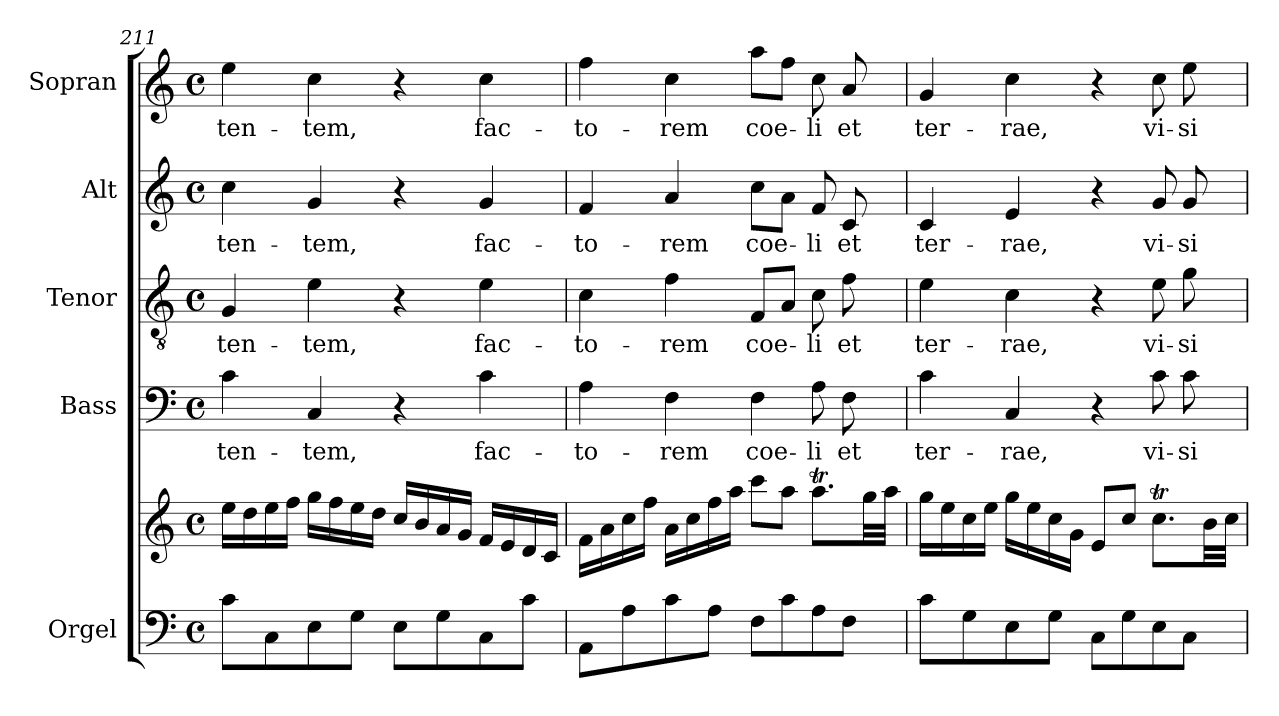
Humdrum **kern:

**kern	**kern	**kern	**text	**kern	**text	**kern	**text	**kern	**text
*part5	*part5	*part4	*part4	*part3	*part3	*part2	*part2	*part1	*part1
*staff6	*staff5	*staff4	*staff4	*staff3	*staff3	*staff2	*staff2	*staff1	*staff1
*I"Orgel	*	*I"Bass	*	*I"Tenor	*	*I"Alt	*	*I"Sopran	*
*I'Org.	*	*I'B.	*	*I'T.	*	*I'A.	*	*I'S.	*
*clefF4	*clefG2	*clefF4	*	*clefGv2	*	*clefG2	*	*clefG2	*
*k[]	*k[]	*k[]	*	*k[]	*	*k[]	*	*k[]	*
*C:	*C:	*C:	*	*C:	*	*C:	*	*C:	*
*M4/4	*M4/4	*M4/4	*	*M4/4	*	*M4/4	*	*M4/4	*
*met(c)	*met(c)	*met(c)	*	*met(c)	*	*met(c)	*	*met(c)	*
=211	=211	=211	=211	=211	=211	=211	=211	=211	=211
!	!	!	!LO:LY:b	!	!LO:LY:b	!	!LO:LY:b	!	!LO:LY:b
8c\L	16ee\LL	4c\	-ten-	4G/	-ten-	4cc\	-ten-	4ee\	-ten-
.	16dd\	.	.	.	.	.	.	.	.
8C\	16ee\	.	.	.	.	.	.	.	.
.	16ff\JJ	.	.	.	.	.	.	.	.
!	!	!	!LO:LY:b	!	!LO:LY:b	!	!LO:LY:b	!	!LO:LY:b
8E\	16gg\LL	4C/	-tem,	4e\	-tem,	4g/	-tem,	4cc\	-tem,
.	16ff\	.	.	.	.	.	.	.	.
8G\J	16ee\	.	.	.	.	.	.	.	.
.	16dd\JJ	.	.	.	.	.	.	.	.
8E\L	16cc/LL	4r	.	4r	.	4r	.	4r	.
.	16b/	.	.	.	.	.	.	.	.
8G\	16a/	.	.	.	.	.	.	.	.
.	16g/JJ	.	.	.	.	.	.	.	.
!	!	!	!LO:LY:b	!	!LO:LY:b	!	!LO:LY:b	!	!LO:LY:b
8C\	16f/LL	4c\	fac-	4e\	fac-	4g/	fac-	4cc\	fac-
.	16e/	.	.	.	.	.	.	.	.
8c\J	16d/	.	.	.	.	.	.	.	.
.	16c/JJ	.	.	.	.	.	.	.	.
=212	=212	=212	=212	=212	=212	=212	=212	=212	=212
!	!	!	!LO:LY:b	!	!LO:LY:b	!	!LO:LY:b	!	!LO:LY:b
8AA\L	16f\LL	4A\	-to-	4c\	-to-	4f/	-to-	4ff\	-to-
.	16a\	.	.	.	.	.	.	.	.
8A\	16cc\	.	.	.	.	.	.	.	.
.	16ff\JJ	.	.	.	.	.	.	.	.
!	!	!	!LO:LY:b	!	!LO:LY:b	!	!LO:LY:b	!	!LO:LY:b
8c\	16a\LL	4F\	-rem	4f\	-rem	4a/	-rem	4cc\	-rem
.	16cc\	.	.	.	.	.	.	.	.
8A\J	16ff\	.	.	.	.	.	.	.	.
.	16aa\JJ	.	.	.	.	.	.	.	.
!	!	!	!LO:LY:b	!	!LO:LY:b	!	!LO:LY:b	!	!LO:LY:b
8F\L	8ccc\L	4F\	coe-	8F/L	coe-	8cc\L	coe-	8aa\L	coe-
8c\	8aa\J	.	.	8A/J	.	8a\J	.	8ff\J	.
!	!	!	!LO:LY:b	!	!LO:LY:b	!	!LO:LY:b	!	!LO:LY:b
8A\	8.aaT\L	8A\	-li	8c\	-li	8f/	-li	8cc\	-li
!	!	!	!LO:LY:b	!	!LO:LY:b	!	!LO:LY:b	!	!LO:LY:b
8F\J	.	8F\	et	8f\	et	8c/	et	8a/	et
.	32gg\LL	.	.	.	.	.	.	.	.
.	32aa\JJJ	.	.	.	.	.	.	.	.
=213	=213	=213	=213	=213	=213	=213	=213	=213	=213
!	!	!	!LO:LY:b	!	!LO:LY:b	!	!LO:LY:b	!	!LO:LY:b
8c\L	16gg\LL	4c\	ter-	4e\	ter-	4c/	ter-	4g/	ter-
.	16ee\	.	.	.	.	.	.	.	.
8G\	16cc\	.	.	.	.	.	.	.	.
.	16ee\JJ	.	.	.	.	.	.	.	.
!	!	!	!LO:LY:b	!	!LO:LY:b	!	!LO:LY:b	!	!LO:LY:b
8E\	16gg\LL	4C/	-rae,	4c\	-rae,	4e/	-rae,	4cc\	-rae,
.	16ee\	.	.	.	.	.	.	.	.
8G\J	16cc\	.	.	.	.	.	.	.	.
.	16g\JJ	.	.	.	.	.	.	.	.
8C\L	8e/L	4r	.	4r	.	4r	.	4r	.
8G\	8cc/J	.	.	.	.	.	.	.	.
!	!	!	!LO:LY:b	!	!LO:LY:b	!	!LO:LY:b	!	!LO:LY:b
8E\	8.ccT\L	8c\	vi-	8e\	vi-	8g/	vi-	8cc\	vi-
!	!	!	!LO:LY:b	!	!LO:LY:b	!	!LO:LY:b	!	!LO:LY:b
8C\J	.	8c\	-si-	8g\	-si-	8g/	-si-	8ee\	-si-
.	32b\LL	.	.	.	.	.	.	.	.
.	32cc\JJJ	.	.	.	.	.	.	.	.
=	=	=	=	=	=	=	=	=	=
*-	*-	*-	*-	*-	*-	*-	*-	*-	*-
